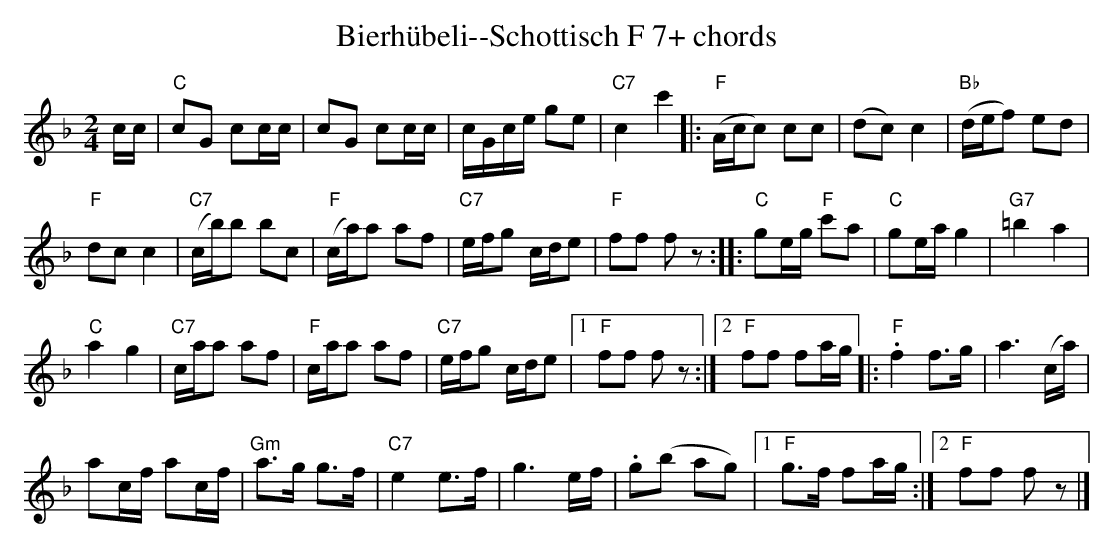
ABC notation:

X:1
T:Bierh\"ubeli--Schottisch F 7+ chords
M:2/4
L:1/16
K:Fmaj%%MIDI gchordon
cc | "C"c2G2 c2cc | c2G2 c2cc | cGce g2e2 | "C7"c4c'4 |: "F"(Acc2) c2c2 | (d2c2) c4 | "Bb"(def2) e2d2 |
"F"d2c2 c4 | "C7"(cb)b2 b2c2 | "F"(ca)a2 a2f2 | "C7"efg2 cde2 | "F"f2f2 f2z2 :: "C"g2eg "F"c'2a2 | "C"g2ea g4 | "G7"=b4a4 |
"C"a4g4 | "C7"caa2 a2f2 | "F"caa2 a2f2 | "C7"efg2 cde2 |1 "F"f2f2 f2z2 :|2"F"f2f2 f2ag |: "F".f4 f2>g2 | a6 (ca) |
a2cf a2cf | "Gm"a3g g3f | "C7"e4 e3f | g6ef | .g2(b2 a2g2) |1 "F"g3f f2ag :|2 "F"f2f2 f2z2 |]
